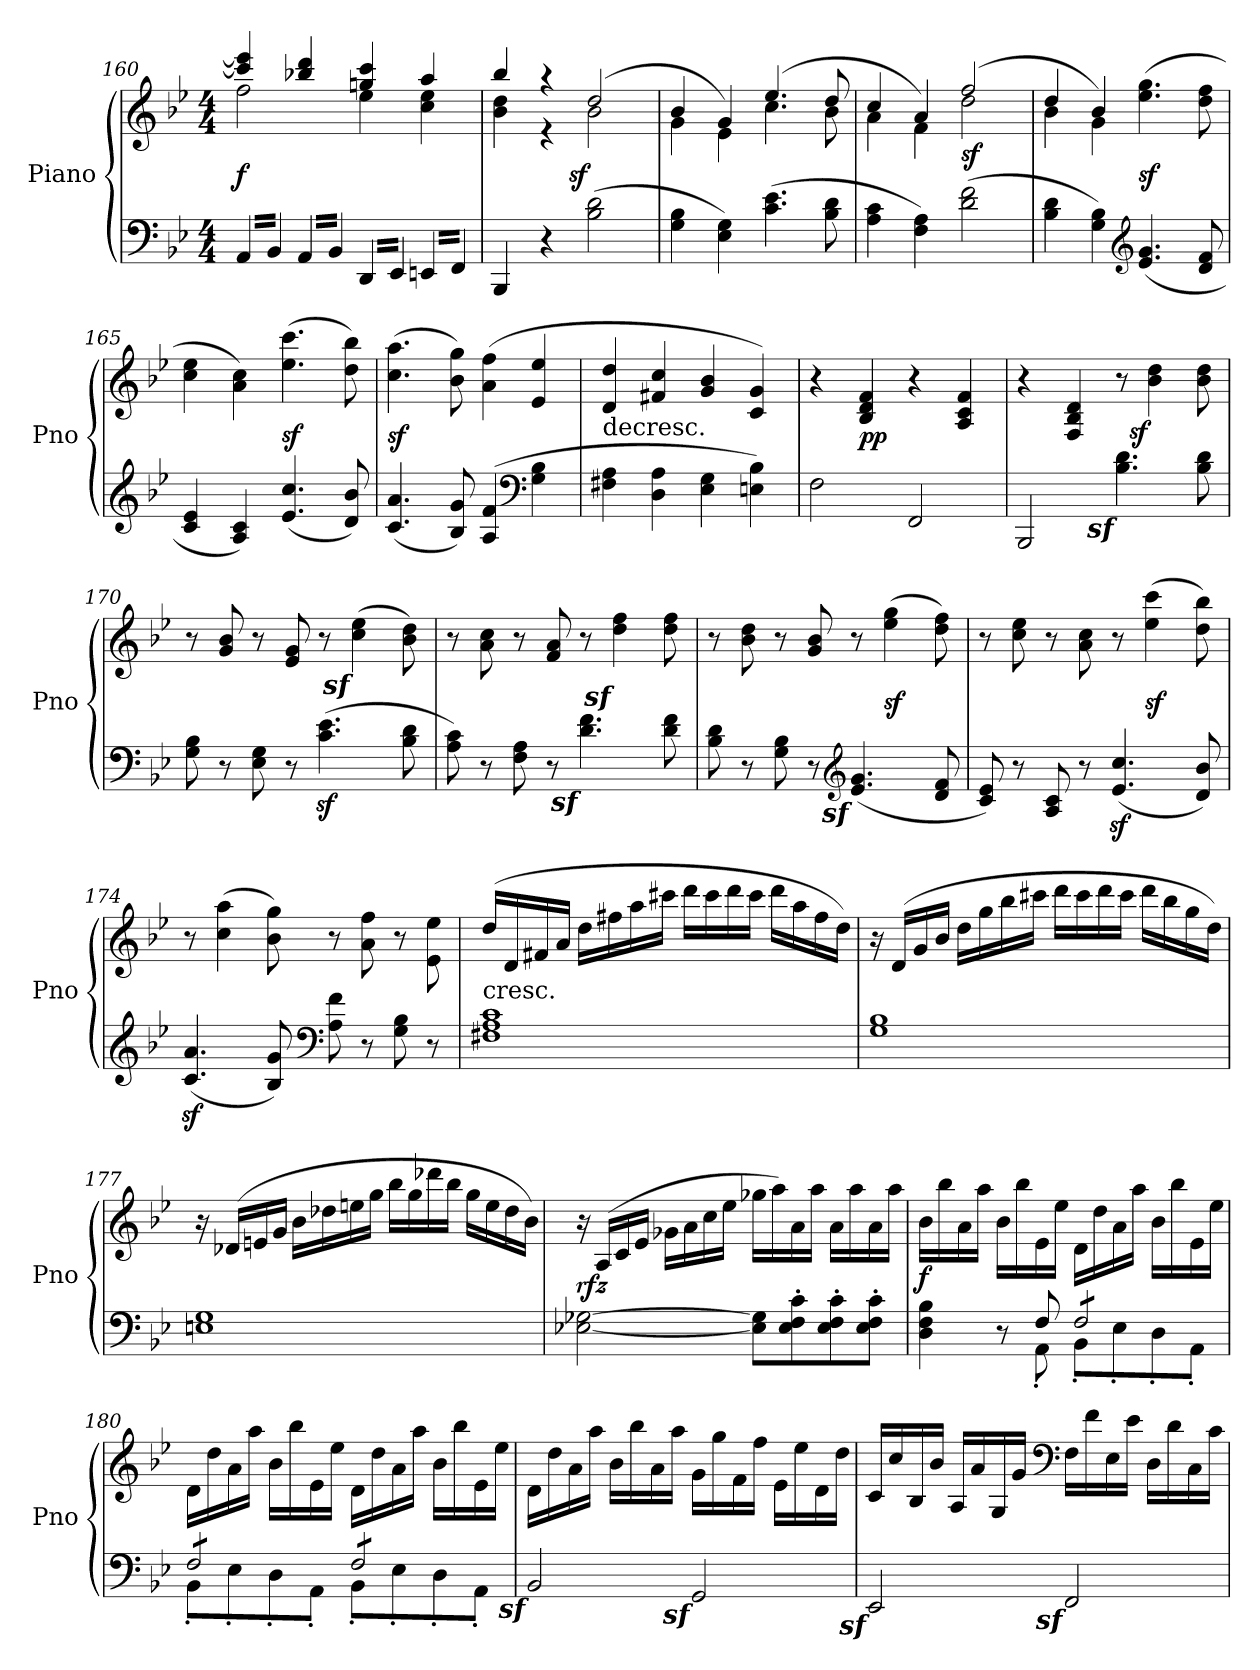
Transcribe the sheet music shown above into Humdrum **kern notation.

**kern	**kern	**dynam
*part1	*part1	*part1
*staff2	*staff1	*staff1/2
*I"Piano	*	*
*I'Pno	*	*
*clefF4	*clefG2	*
*k[b-e-]	*k[b-e-]	*
*B-:	*B-:	*
*M4/4	*M4/4	*
=160	=160	=160
*	*^	*
*tremolo	*	*	*
16AALL	4ccc] 4eee-]	2ff	f
16BB-	.	.	.
16AA	.	.	.
16BB-JJ	.	.	.
16AALL	4bb-X 4ddd	.	.
16BB-	.	.	.
16AA	.	.	.
16BB-JJ	.	.	.
16DDLL	4ggn 4ccc	4ee-	.
16EE-	.	.	.
16DD	.	.	.
16EE-JJ	.	.	.
16EEnLL	4aa	4cc 4ee-	.
16FF	.	.	.
16EEn	.	.	.
16FFJJ	.	.	.
*Xtremolo	*	*	*
=161	=161	=161	=161
4BBB-	4bb-	4b- 4dd	.
.	.	.	.
4r	4r	4r	.
!	!	!	!LO:DY:rj
(2B- 2d	(2dd	2b-	sf
=162	=162	=162	=162
4G 4B-	4b-	4g	.
4E- 4G)	4g)	4e-	.
(4.c 4.e-	(4.ee-	4.cc	.
8B- 8d	8dd	8b-	.
=163	=163	=163	=163
4A 4c	4cc	4a	.
4F 4A)	4a)	4f	.
(2d 2f	(2ff	2dd	sf
=164	=164	=164	=164
4B- 4d	4dd	4b-	.
4G 4B-)	4b-)	4g	.
*clefG2	*	*	*
(4.e- 4.g	2ryy	(4.ee- 4.gg	sf
8d 8f	.	8dd 8ff	.
*	*v	*v	*
=165	=165	=165
4c 4e-	4cc 4ee-	.
4A 4c)	4a 4cc)	.
(4.e- 4.cc	(4.ee- 4.ccc	sf
8d 8b-)	8dd 8bb-)	.
=166	=166	=166
(4.c 4.a	(4.cc 4.aa	sf
8B- 8g)	8b- 8gg)	.
(>4A 4f	(>4a 4ff	.
*clefF4	*	*
4G 4B-	4e- 4ee-	.
=167	=167	=167
!	!LO:TX:c:t=decresc.	!
4F#X 4A	4d 4dd	.
4D 4A	4f#X 4cc	.
4E- 4G	4g 4b-	.
4En 4B-)	4c 4g)	.
=168	=168	=168
2F	4r	.
.	4B- 4d 4f	pp
2FF	4r	.
.	4A 4c 4f	.
=169	=169	=169
2BBB-	4r	.
.	4F 4B- 4d	.
!LO:DY:rj	!	!
4.B-z 4.dz	8r	.
!	!	!LO:DY:rj
.	4b- 4dd	sf
8B- 8d	8b- 8dd	.
=170	=170	=170
8G 8B-	8r	.
8r	8g 8b-	.
8E- 8G	8r	.
8r	8e- 8g	.
(4.cz 4.e-z	8r	.
!	!LO:DY:rj	!
.	(4ccz> 4ee-z>	.
8B- 8d	8b- 8dd)	.
=171	=171	=171
8A 8c)	8r	.
8r	8a 8cc	.
8F 8A	8r	.
8r	8f 8a	.
!LO:DY:rj	!	!
4.dz 4.fz	8r	.
!	!LO:DY:rj	!
.	4ddz> 4ffz>	.
8d 8f	8dd 8ff	.
=172	=172	=172
8B- 8d	8r	.
8r	8b- 8dd	.
8G 8B-	8r	.
8r	8g 8b-	.
*clefG2	*	*
!LO:DY:rj	!	!
(4.e-z 4.gz	8r	.
.	(4ee- 4gg	sf
8d 8f	8dd 8ff)	.
=173	=173	=173
8c 8e-)	8r	.
8r	8cc 8ee-	.
8A 8c	8r	.
8r	8a 8cc	.
(4.e-z 4.ccz	8r	.
.	(4ee- 4ccc	sf
8d 8b-)	8dd 8bb-)	.
=174	=174	=174
(4.cz 4.az	8r	.
.	(4cc 4aa	.
8B- 8g)	8b- 8gg)	.
*clefF4	*	*
8A 8f	8r	.
8r	8a 8ff	.
8G 8B-	8r	.
8r	8e-\ 8ee-\	.
=175	=175	=175
!	!LO:TX:c:t=cresc.	!
1F#X 1A 1c	(>16ddLL	.
.	16d	.
.	16f#X	.
.	16aJJ	.
.	16ddLL	.
.	16ff#X	.
.	16aa	.
.	16ccc#XJJ	.
.	16dddLL	.
.	16ccc#	.
.	16ddd	.
.	16ccc#JJ	.
.	16dddLL	.
.	16aa	.
.	16ff#	.
.	16ddJJ)	.
=176	=176	=176
1G 1B-	16r	.
.	(>16dLL	.
.	16g	.
.	16b-JJ	.
.	16ddLL	.
.	16gg	.
.	16bb-	.
.	16ccc#XJJ	.
.	16dddLL	.
.	16ccc#	.
.	16ddd	.
.	16ccc#JJ	.
.	16dddLL	.
.	16bb-	.
.	16gg	.
.	16ddJJ)	.
=177	=177	=177
1En 1G	16r	.
.	(16d-XLL	.
.	16en	.
.	16gJJ	.
.	16b-LL	.
.	16dd-X	.
.	16een	.
.	16ggJJ	.
.	16bb-LL	.
.	16gg	.
.	16ddd-X	.
.	16bb-JJ	.
.	16ggLL	.
.	16ee	.
.	16dd-	.
.	16b-JJ)	.
=178	=178	=178
[2E-X [2G-X	16r	rfz
.	(16ALL	.
.	16c	.
.	16e-JJ	.
.	16g-XLL	.
.	16a	.
.	16cc	.
.	16ee-JJ	.
8E-] 8G-]L	16gg-XLL	.
.	16aa)	.
8E-' 8F' 8c'	16a	.
.	16aaJJ	.
8E-' 8F' 8c'	16aLL	.
.	16aa	.
8E-' 8F' 8c'J	16a	.
.	16aaJJ	.
=179	=179	=179
*^	*	*
4D 4F 4B-	4.ryy	16b-LL	f
.	.	16bb-	.
.	.	16a	.
.	.	16aaJJ	.
8r	.	16b-LL	.
.	.	16bb-	.
8F	8AA'	16e-	.
.	.	16ee-JJ	.
*tremolo	*	*	*
8FL	8BB-'L	16dLL	.
.	.	16dd	.
8F	8E-'	16a	.
.	.	16aaJJ	.
8F	8D'	16b-LL	.
.	.	16bb-	.
8FJ	8AA'J	16e-	.
.	.	16ee-JJ	.
=180	=180	=180	=180
8FL	8BB-'L	16dLL	.
.	.	16dd	.
8F	8E-'	16a	.
.	.	16aaJJ	.
8F	8D'	16b-LL	.
.	.	16bb-	.
8FJ	8AA'J	16e-	.
.	.	16ee-JJ	.
8FL	8BB-'L	16dLL	.
.	.	16dd	.
8F	8E-'	16a	.
.	.	16aaJJ	.
8F	8D'	16b-LL	.
.	.	16bb-	.
8FJ	8AA'J	16e-	.
*Xtremolo	*	*	*
.	.	16ee-JJ	.
*v	*v	*	*
=181	=181	=181
!LO:DY:rj	!	!
2BB-z	16dLL	.
.	16dd	.
.	16a	.
.	16aaJJ	.
.	16b-LL	.
.	16bb-	.
.	16a	.
.	16aaJJ	.
!LO:DY:rj	!	!
2GGz	16gLL	.
.	16gg	.
.	16f	.
.	16ffJJ	.
.	16e-\LL	.
.	16ee-\	.
.	16d\	.
.	16dd\JJ	.
=182	=182	=182
!LO:DY:rj	!	!
2EE-z	16cLL	.
.	16cc	.
.	16B-	.
.	16b-JJ	.
.	16ALL	.
.	16a	.
.	16G	.
.	16gJJ	.
*	*clefF4	*
!LO:DY:rj	!	!
2FFz	16FLL	.
.	16f	.
.	16E-	.
.	16e-JJ	.
.	16DLL	.
.	16d	.
.	16C	.
.	16cJJ	.
=	=	=
*-	*-	*-
